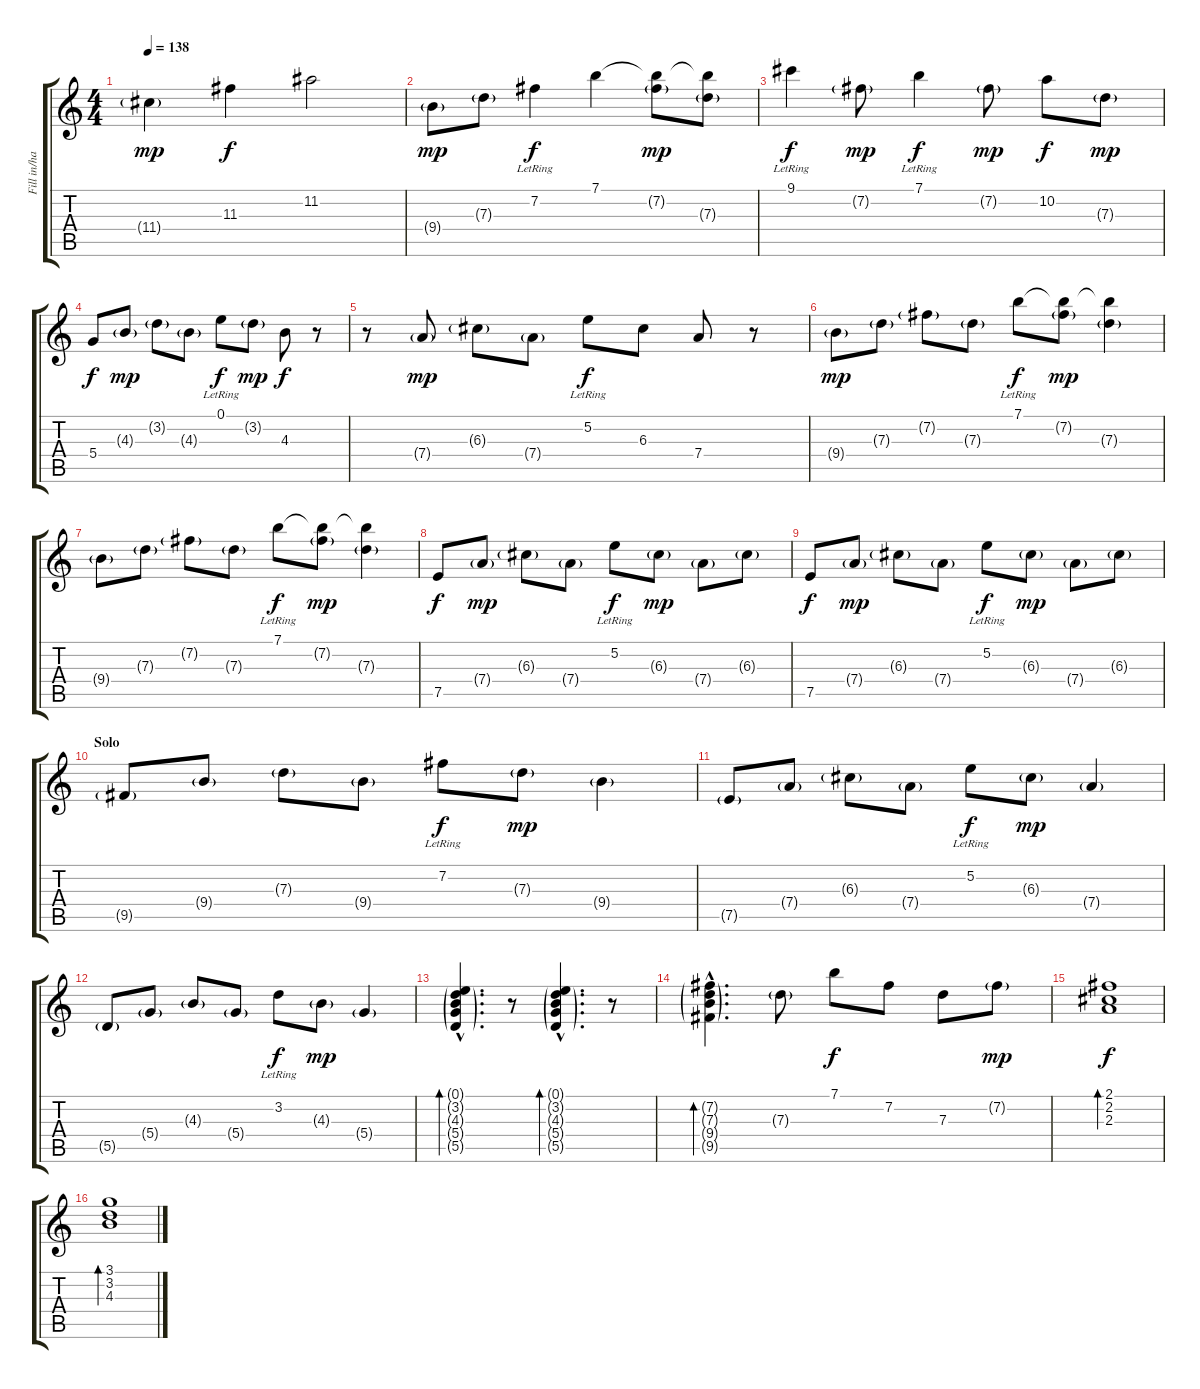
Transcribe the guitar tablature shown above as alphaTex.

\track ("Fill in/harmony" "Fill in/ha") {instrument acousticguitarsteel}
\staff {score tabs}
\tuning (E4 B3 G3 D3 A2 E2) {hide}
\ts (4 4)
\tempo 138
\clef g2
\ks c
11.4{g}.4{dy mp} 11.3.4{dy f} 11.2.2 |
9.4{g}.8{dy mp} 7.3{g}.8 7.2{lr}.4{dy f} 7.1.4 (7.1{t} 7.2{g}).8{dy mp} (7.1{t} 7.3{g}).8 |
9.1{lr}.4{dy f} 7.2{g}.8{dy mp} 7.1{lr}.4{dy f} 7.2{g}.8{dy mp} 10.2.8{dy f} 7.3{g}.8{dy mp} |
5.4.8{dy f} 4.3{g}.8{dy mp} 3.2{g}.8 4.3{g}.8 0.1{lr}.8{dy f} 3.2{g}.8{dy mp} 4.3.8{dy f} r.8 |
r.8 7.4{g}.8{dy mp} 6.3{g}.8 7.4{g}.8 5.2{lr}.8{dy f} 6.3.8 7.4.8 r.8 |
9.4{g}.8{dy mp} 7.3{g}.8 7.2{g}.8 7.3{g}.8 7.1{lr}.8{dy f} (7.1{t} 7.2{g}).8{dy mp} (7.1{t} 7.3{g}).4 |
9.4{g}.8 7.3{g}.8 7.2{g}.8 7.3{g}.8 7.1{lr}.8{dy f} (7.1{t} 7.2{g}).8{dy mp} (7.1{t} 7.3{g}).4 |
7.5.8{dy f} 7.4{g}.8{dy mp} 6.3{g}.8 7.4{g}.8 5.2{lr}.8{dy f} 6.3{g}.8{dy mp} 7.4{g}.8 6.3{g}.8 |
7.5.8{dy f} 7.4{g}.8{dy mp} 6.3{g}.8 7.4{g}.8 5.2{lr}.8{dy f} 6.3{g}.8{dy mp} 7.4{g}.8 6.3{g}.8 |
\section ("" "Solo")
9.5{g}.8 9.4{g}.8 7.3{g}.8 9.4{g}.8 7.2{lr}.8{dy f} 7.3{g}.8{dy mp} 9.4{g}.4 |
7.5{g}.8 7.4{g}.8 6.3{g}.8 7.4{g}.8 5.2{lr}.8{dy f} 6.3{g}.8{dy mp} 7.4{g}.4 |
5.5{g}.8 5.4{g}.8 4.3{g}.8 5.4{g}.8 3.2{lr}.8{dy f} 4.3{g}.8{dy mp} 5.4{g}.4 |
(0.1{g hac} 3.2{g hac} 4.3{g hac} 5.4{g hac} 5.5{g hac}).4{d bd 120} r.8 (0.1{g hac} 3.2{g hac} 4.3{g hac} 5.4{g hac} 5.5{g hac}).4{d bd 120} r.8 |
(7.2{g hac} 7.3{g hac} 9.4{g hac} 9.5{g hac}).4{d bd 120} 7.3{g}.8 7.1.8{dy f} 7.2.8 7.3.8 7.2{g}.8{dy mp} |
(2.1 2.2 2.3).1{bd 120 dy f} |
(3.1 3.2 4.3).1{bd 120}
